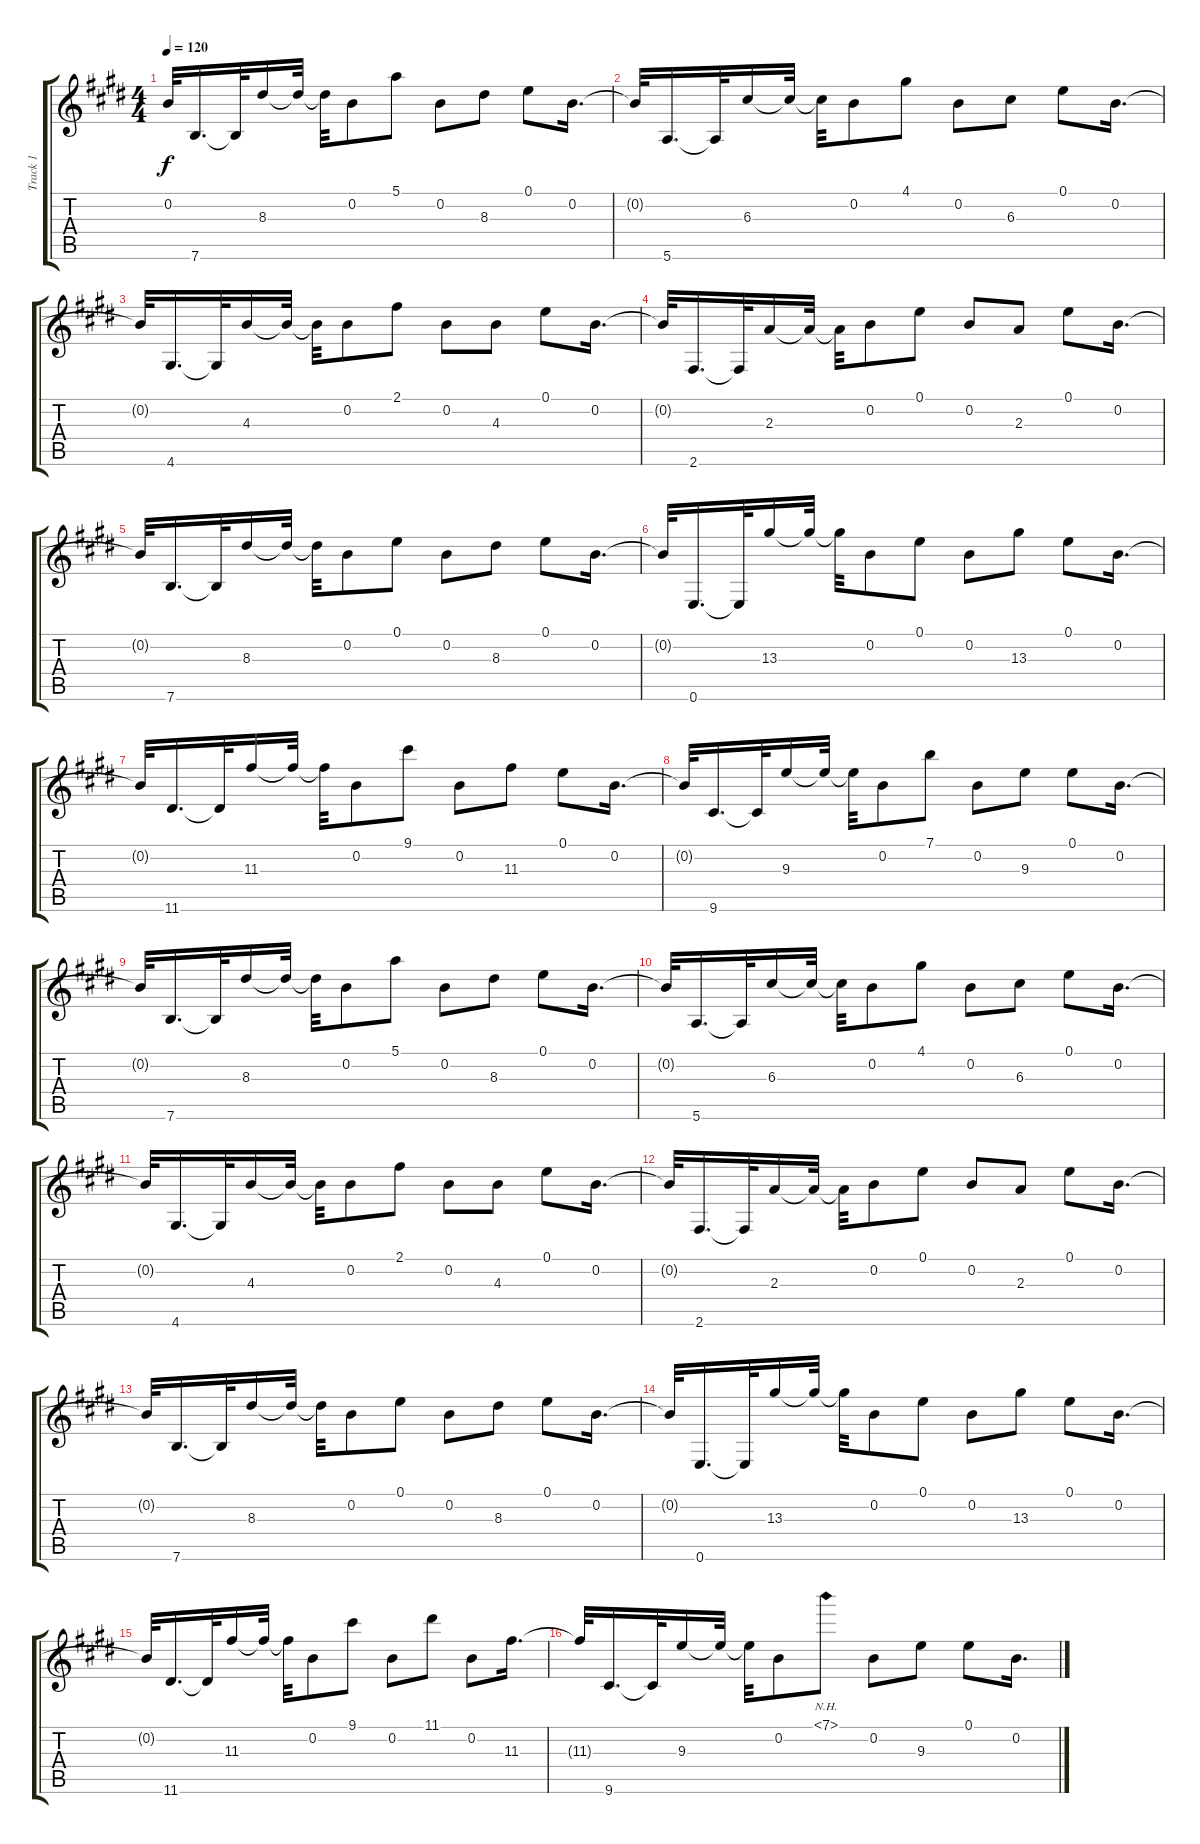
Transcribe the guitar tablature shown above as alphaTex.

\track ("Track 1" "Track 1") {instrument acousticguitarsteel}
\staff {score tabs}
\tuning (E4 B3 G3 D3 A2 E2) {hide}
\ts (4 4)
\tempo 120
\clef g2
\ks e
0.2{t}.32{dy f} 7.6.16{d} 7.6{t}.32 8.3.16 8.3{t}.32 8.3{t}.32 0.2.8 5.1.8 0.2.8 8.3.8 0.1.8 0.2.16{d} |
0.2{t}.32 5.6.16{d} 5.6{t}.32 6.3.16 6.3{t}.32 6.3{t}.32 0.2.8 4.1.8 0.2.8 6.3.8 0.1.8 0.2.16{d} |
0.2{t}.32 4.6.16{d} 4.6{t}.32 4.3.16 4.3{t}.32 4.3{t}.32 0.2.8 2.1.8 0.2.8 4.3.8 0.1.8 0.2.16{d} |
0.2{t}.32 2.6.16{d} 2.6{t}.32 2.3.16 2.3{t}.32 2.3{t}.32 0.2.8 0.1.8 0.2.8 2.3.8 0.1.8 0.2.16{d} |
0.2{t}.32 7.6.16{d} 7.6{t}.32 8.3.16 8.3{t}.32 8.3{t}.32 0.2.8 0.1.8 0.2.8 8.3.8 0.1.8 0.2.16{d} |
0.2{t}.32 0.6.16{d} 0.6{t}.32 13.3.16 13.3{t}.32 13.3{t}.32 0.2.8 0.1.8 0.2.8 13.3.8 0.1.8 0.2.16{d} |
0.2{t}.32 11.6.16{d} 11.6{t}.32 11.3.16 11.3{t}.32 11.3{t}.32 0.2.8 9.1.8 0.2.8 11.3.8 0.1.8 0.2.16{d} |
0.2{t}.32 9.6.16{d} 9.6{t}.32 9.3.16 9.3{t}.32 9.3{t}.32 0.2.8 7.1.8 0.2.8 9.3.8 0.1.8 0.2.16{d} |
0.2{t}.32 7.6.16{d} 7.6{t}.32 8.3.16 8.3{t}.32 8.3{t}.32 0.2.8 5.1.8 0.2.8 8.3.8 0.1.8 0.2.16{d} |
0.2{t}.32 5.6.16{d} 5.6{t}.32 6.3.16 6.3{t}.32 6.3{t}.32 0.2.8 4.1.8 0.2.8 6.3.8 0.1.8 0.2.16{d} |
0.2{t}.32 4.6.16{d} 4.6{t}.32 4.3.16 4.3{t}.32 4.3{t}.32 0.2.8 2.1.8 0.2.8 4.3.8 0.1.8 0.2.16{d} |
0.2{t}.32 2.6.16{d} 2.6{t}.32 2.3.16 2.3{t}.32 2.3{t}.32 0.2.8 0.1.8 0.2.8 2.3.8 0.1.8 0.2.16{d} |
0.2{t}.32 7.6.16{d} 7.6{t}.32 8.3.16 8.3{t}.32 8.3{t}.32 0.2.8 0.1.8 0.2.8 8.3.8 0.1.8 0.2.16{d} |
0.2{t}.32 0.6.16{d} 0.6{t}.32 13.3.16 13.3{t}.32 13.3{t}.32 0.2.8 0.1.8 0.2.8 13.3.8 0.1.8 0.2.16{d} |
0.2{t}.32 11.6.16{d} 11.6{t}.32 11.3.16 11.3{t}.32 11.3{t}.32 0.2.8 9.1.8 0.2.8 11.1.8 0.2.8 11.3.16{d} |
11.3{t}.32 9.6.16{d} 9.6{t}.32 9.3.16 9.3{t}.32 9.3{t}.32 0.2.8 7.1{nh}.8 0.2.8 9.3.8 0.1.8 0.2.16{d}
